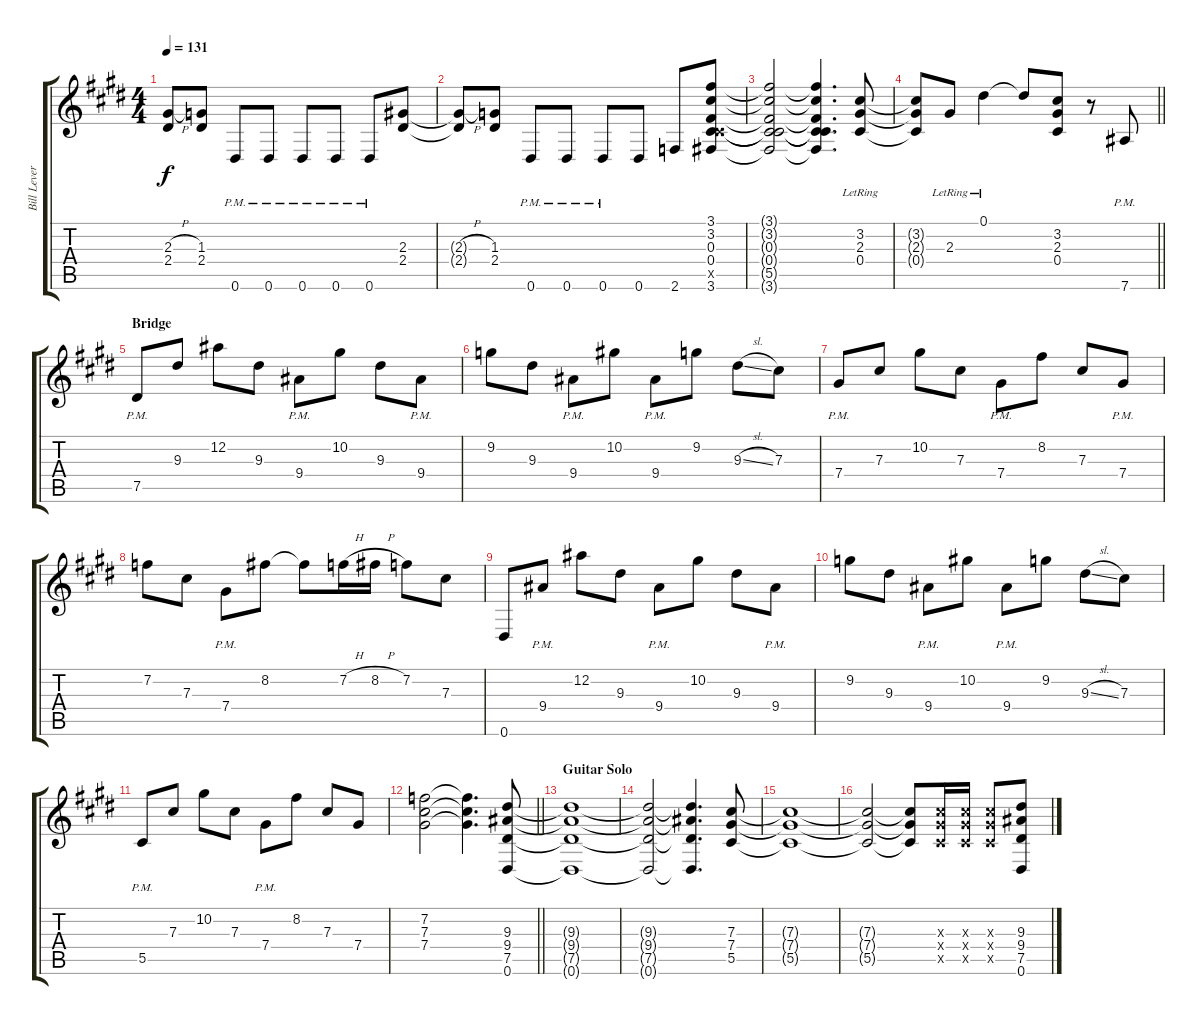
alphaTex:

\track ("Bill Leverty Dist. Rhy Left" "Bill Lever") {instrument distortionguitar}
\staff {score tabs}
\tuning (Eb4 Bb3 Gb3 Db3 Ab2 Eb2) {hide}
\ts (4 4)
\tempo 131
\clef g2
\ks e
(2.3{h t} 2.4{t}).8{dy f} (1.3 2.4).8 0.6{pm}.8 0.6{pm}.8 0.6{pm}.8 0.6{pm}.8 0.6{pm}.8 (2.3 2.4).8 |
(2.3{h t} 2.4{t}).8 (1.3 2.4).8 0.6{pm}.8 0.6{pm}.8 0.6{pm}.8 0.6.8 2.6.8 (3.1 3.2 0.3 0.4 5.5{x} 3.6).8 |
(3.1{t} 3.2{t} 0.3{t} 0.4{t} 5.5{t} 3.6{t}).2 (3.1{t} 3.2{t} 0.3{t} 0.4{t} 5.5{t} 3.6{t}).4{d} (3.2{lr} 2.3{lr} 0.4{lr}).8 |
\barLineRight lightlight
(3.2{t} 2.3{t} 0.4{t}).8 2.3{lr}.8 0.1{lr}.4 0.1{t}.8 (3.2 2.3 0.4).8 r.8 7.6{pm}.8 |
\section ("" "Bridge")
7.5{pm}.8 9.3.8 12.2.8 9.3.8 9.4{pm}.8 10.2.8 9.3.8 9.4{pm}.8 |
9.2.8 9.3.8 9.4{pm}.8 10.2.8 9.4{pm}.8 9.2.8 9.3{sl}.8 7.3.8 |
7.4{pm}.8 7.3.8 10.2.8 7.3.8 7.4{pm}.8 8.2.8 7.3.8 7.4{pm}.8 |
7.2.8 7.3.8 7.4{pm}.8 8.2.8 8.2{t}.8 7.2{h}.16 8.2{h}.16 7.2.8 7.3.8 |
0.6.8 9.4{pm}.8 12.2.8 9.3.8 9.4{pm}.8 10.2.8 9.3.8 9.4{pm}.8 |
9.2.8 9.3.8 9.4{pm}.8 10.2.8 9.4{pm}.8 9.2.8 9.3{sl}.8 7.3.8 |
5.5{pm}.8 7.3.8 10.2.8 7.3.8 7.4{pm}.8 8.2.8 7.3.8 7.4.8 |
\barLineRight lightlight
(7.2 7.3 7.4).2 (7.2{t} 7.3{t} 7.4{t}).4{d} (9.3 9.4 7.5 0.6).8 |
\section ("" "Guitar Solo")
(9.3{t} 9.4{t} 7.5{t} 0.6{t}).1 |
(9.3{t} 9.4{t} 7.5{t} 0.6{t}).2 (9.3{t} 9.4{t} 7.5{t} 0.6{t}).4{d} (7.3 7.4 5.5).8 |
(7.3{t} 7.4{t} 5.5{t}).1 |
(7.3{t} 7.4{t} 5.5{t}).2 (7.3{t} 7.4{t} 5.5{t}).8 (7.3{x} 7.4{x} 5.5{x}).16 (7.3{x} 7.4{x} 5.5{x}).16 (7.3{x} 7.4{x} 5.5{x}).8 (9.3 9.4 7.5 0.6).8
